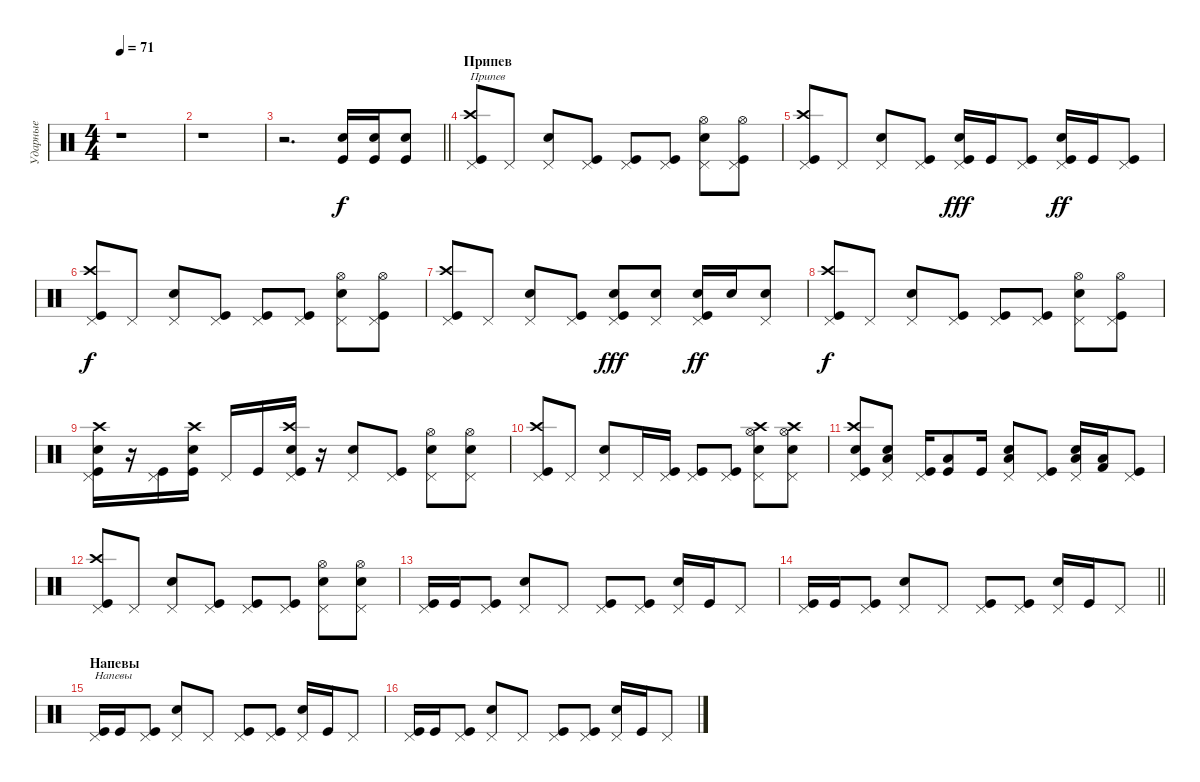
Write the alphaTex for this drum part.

\track ("Ударные" "Ударные") {instrument percussion}
\staff {score}
\articulation defaults
\ts (4 4)
\tempo 71
\clef neutral
\ks c
r.1{dy f} |
r.1 |
\barLineRight lightlight
r.2{d} ("Snare (hit) 2" "Kick (hit)").16 ("Snare (hit) 2" "Kick (hit)").16 ("Snare (hit) 2" "Kick (hit)").8 |
\section ("" "Припев")
("Crash high (hit)" "Kick (hit)" "Pedal Hi-Hat (hit)").8{txt "Припев"} "Pedal Hi-Hat (hit)".8 ("Snare (hit) 2" "Pedal Hi-Hat (hit)").8 ("Kick (hit)" "Pedal Hi-Hat (hit)").8 ("Kick (hit)" "Pedal Hi-Hat (hit)").8 ("Kick (hit)" "Pedal Hi-Hat (hit)").8 ("Hi-Hat (open)" "Snare (hit) 2" "Pedal Hi-Hat (hit)").8 ("Hi-Hat (open)" "Kick (hit)" "Pedal Hi-Hat (hit)").8 |
("Crash high (hit)" "Kick (hit)" "Pedal Hi-Hat (hit)").8 "Pedal Hi-Hat (hit)".8 ("Snare (hit) 2" "Pedal Hi-Hat (hit)").8 ("Kick (hit)" "Pedal Hi-Hat (hit)").8 ("Kick (hit)" "Snare (hit) 2" "Pedal Hi-Hat (hit)").16{dy fff} "Kick (hit)".16 ("Kick (hit)" "Pedal Hi-Hat (hit)").8 ("Kick (hit)" "Snare (hit) 2" "Pedal Hi-Hat (hit)").16{dy ff} "Kick (hit)".16 ("Kick (hit)" "Pedal Hi-Hat (hit)").8 |
("Crash high (hit)" "Kick (hit)" "Pedal Hi-Hat (hit)").8{dy f} "Pedal Hi-Hat (hit)".8 ("Snare (hit) 2" "Pedal Hi-Hat (hit)").8 ("Kick (hit)" "Pedal Hi-Hat (hit)").8 ("Kick (hit)" "Pedal Hi-Hat (hit)").8 ("Kick (hit)" "Pedal Hi-Hat (hit)").8 ("Hi-Hat (open)" "Snare (hit) 2" "Pedal Hi-Hat (hit)").8 ("Hi-Hat (open)" "Kick (hit)" "Pedal Hi-Hat (hit)").8 |
("Crash high (hit)" "Kick (hit)" "Pedal Hi-Hat (hit)").8 "Pedal Hi-Hat (hit)".8 ("Snare (hit) 2" "Pedal Hi-Hat (hit)").8 ("Kick (hit)" "Pedal Hi-Hat (hit)").8 ("Kick (hit)" "Snare (hit) 2" "Pedal Hi-Hat (hit)").8{dy fff} ("Snare (hit) 2" "Pedal Hi-Hat (hit)").8 ("Kick (hit)" "Snare (hit) 2" "Pedal Hi-Hat (hit)").16{dy ff} "Snare (hit) 2".16 ("Snare (hit) 2" "Pedal Hi-Hat (hit)").8 |
("Crash high (hit)" "Kick (hit)" "Pedal Hi-Hat (hit)").8{dy f} "Pedal Hi-Hat (hit)".8 ("Snare (hit) 2" "Pedal Hi-Hat (hit)").8 ("Kick (hit)" "Pedal Hi-Hat (hit)").8 ("Kick (hit)" "Pedal Hi-Hat (hit)").8 ("Kick (hit)" "Pedal Hi-Hat (hit)").8 ("Hi-Hat (open)" "Snare (hit) 2" "Pedal Hi-Hat (hit)").8 ("Hi-Hat (open)" "Kick (hit)" "Pedal Hi-Hat (hit)").8 |
("Crash high (hit)" "Snare (hit) 2" "Kick (hit)" "Pedal Hi-Hat (hit)").16 r.16 ("Kick (hit)" "Pedal Hi-Hat (hit)").16 ("Crash high (hit)" "Snare (hit) 2" "Kick (hit)").16 "Pedal Hi-Hat (hit)".16 "Kick (hit)".16 ("Crash high (hit)" "Snare (hit) 2" "Kick (hit)" "Pedal Hi-Hat (hit)").16 r.16 ("Snare (hit) 2" "Pedal Hi-Hat (hit)").8 ("Kick (hit)" "Pedal Hi-Hat (hit)").8 ("Snare (hit) 2" "Hi-Hat (open)" "Pedal Hi-Hat (hit)").8 ("Snare (hit) 2" "Hi-Hat (open)" "Pedal Hi-Hat (hit)").8 |
("Kick (hit)" "Crash high (hit)" "Pedal Hi-Hat (hit)").8 "Pedal Hi-Hat (hit)".8 ("Snare (hit) 2" "Pedal Hi-Hat (hit)").8 "Pedal Hi-Hat (hit)".16 ("Kick (hit)" "Pedal Hi-Hat (hit)").16 ("Kick (hit)" "Pedal Hi-Hat (hit)").8 ("Kick (hit)" "Pedal Hi-Hat (hit)").8 ("Snare (hit) 2" "Crash high (hit)" "Hi-Hat (open)" "Pedal Hi-Hat (hit)").8 ("Snare (hit) 2" "Crash high (hit)" "Hi-Hat (open)" "Pedal Hi-Hat (hit)").8 |
("Crash high (hit)" "Snare (hit) 2" "Kick (hit)" "Pedal Hi-Hat (hit)").8 ("Snare (hit) 2" "Low Tom (hit)" "Pedal Hi-Hat (hit)").8 ("Kick (hit)" "Pedal Hi-Hat (hit)").16 ("Kick (hit)" "Low Tom (hit)").8 "Kick (hit)".16 ("Snare (hit) 2" "Low Tom (hit)" "Pedal Hi-Hat (hit)").8 ("Kick (hit)" "Pedal Hi-Hat (hit)").8 ("Snare (hit) 2" "Low Tom (hit)" "Pedal Hi-Hat (hit)").16 ("Kick (hit) 2" "Low Tom (hit)").16 ("Kick (hit)" "Pedal Hi-Hat (hit)").8 |
("Crash high (hit)" "Kick (hit)" "Pedal Hi-Hat (hit)").8 "Pedal Hi-Hat (hit)".8 ("Snare (hit) 2" "Pedal Hi-Hat (hit)").8 ("Kick (hit)" "Pedal Hi-Hat (hit)").8 ("Kick (hit)" "Pedal Hi-Hat (hit)").8 ("Kick (hit)" "Pedal Hi-Hat (hit)").8 ("Hi-Hat (open)" "Snare (hit) 2" "Pedal Hi-Hat (hit)").8 ("Hi-Hat (open)" "Snare (hit) 2" "Pedal Hi-Hat (hit)").8 |
("Kick (hit)" "Pedal Hi-Hat (hit)").16 "Kick (hit)".16 ("Kick (hit)" "Pedal Hi-Hat (hit)").8 ("Snare (hit) 2" "Pedal Hi-Hat (hit)").8 "Pedal Hi-Hat (hit)".8 ("Kick (hit)" "Pedal Hi-Hat (hit)").8 ("Kick (hit)" "Pedal Hi-Hat (hit)").8 ("Snare (hit) 2" "Pedal Hi-Hat (hit)").16 "Kick (hit)".16 "Pedal Hi-Hat (hit)".8 |
\barLineRight lightlight
("Kick (hit)" "Pedal Hi-Hat (hit)").16 "Kick (hit)".16 ("Kick (hit)" "Pedal Hi-Hat (hit)").8 ("Snare (hit) 2" "Pedal Hi-Hat (hit)").8 "Pedal Hi-Hat (hit)".8 ("Kick (hit)" "Pedal Hi-Hat (hit)").8 ("Kick (hit)" "Pedal Hi-Hat (hit)").8 ("Snare (hit) 2" "Pedal Hi-Hat (hit)").16 "Kick (hit)".16 "Pedal Hi-Hat (hit)".8 |
\section ("" "Напевы")
("Kick (hit)" "Pedal Hi-Hat (hit)").16{txt "Напевы"} "Kick (hit)".16 ("Kick (hit)" "Pedal Hi-Hat (hit)").8 ("Snare (hit) 2" "Pedal Hi-Hat (hit)").8 "Pedal Hi-Hat (hit)".8 ("Kick (hit)" "Pedal Hi-Hat (hit)").8 ("Kick (hit)" "Pedal Hi-Hat (hit)").8 ("Snare (hit) 2" "Pedal Hi-Hat (hit)").16 "Kick (hit)".16 "Pedal Hi-Hat (hit)".8 |
("Kick (hit)" "Pedal Hi-Hat (hit)").16 "Kick (hit)".16 ("Kick (hit)" "Pedal Hi-Hat (hit)").8 ("Snare (hit) 2" "Pedal Hi-Hat (hit)").8 "Pedal Hi-Hat (hit)".8 ("Kick (hit)" "Pedal Hi-Hat (hit)").8 ("Kick (hit)" "Pedal Hi-Hat (hit)").8 ("Snare (hit) 2" "Pedal Hi-Hat (hit)").16 "Kick (hit)".16 "Pedal Hi-Hat (hit)".8
